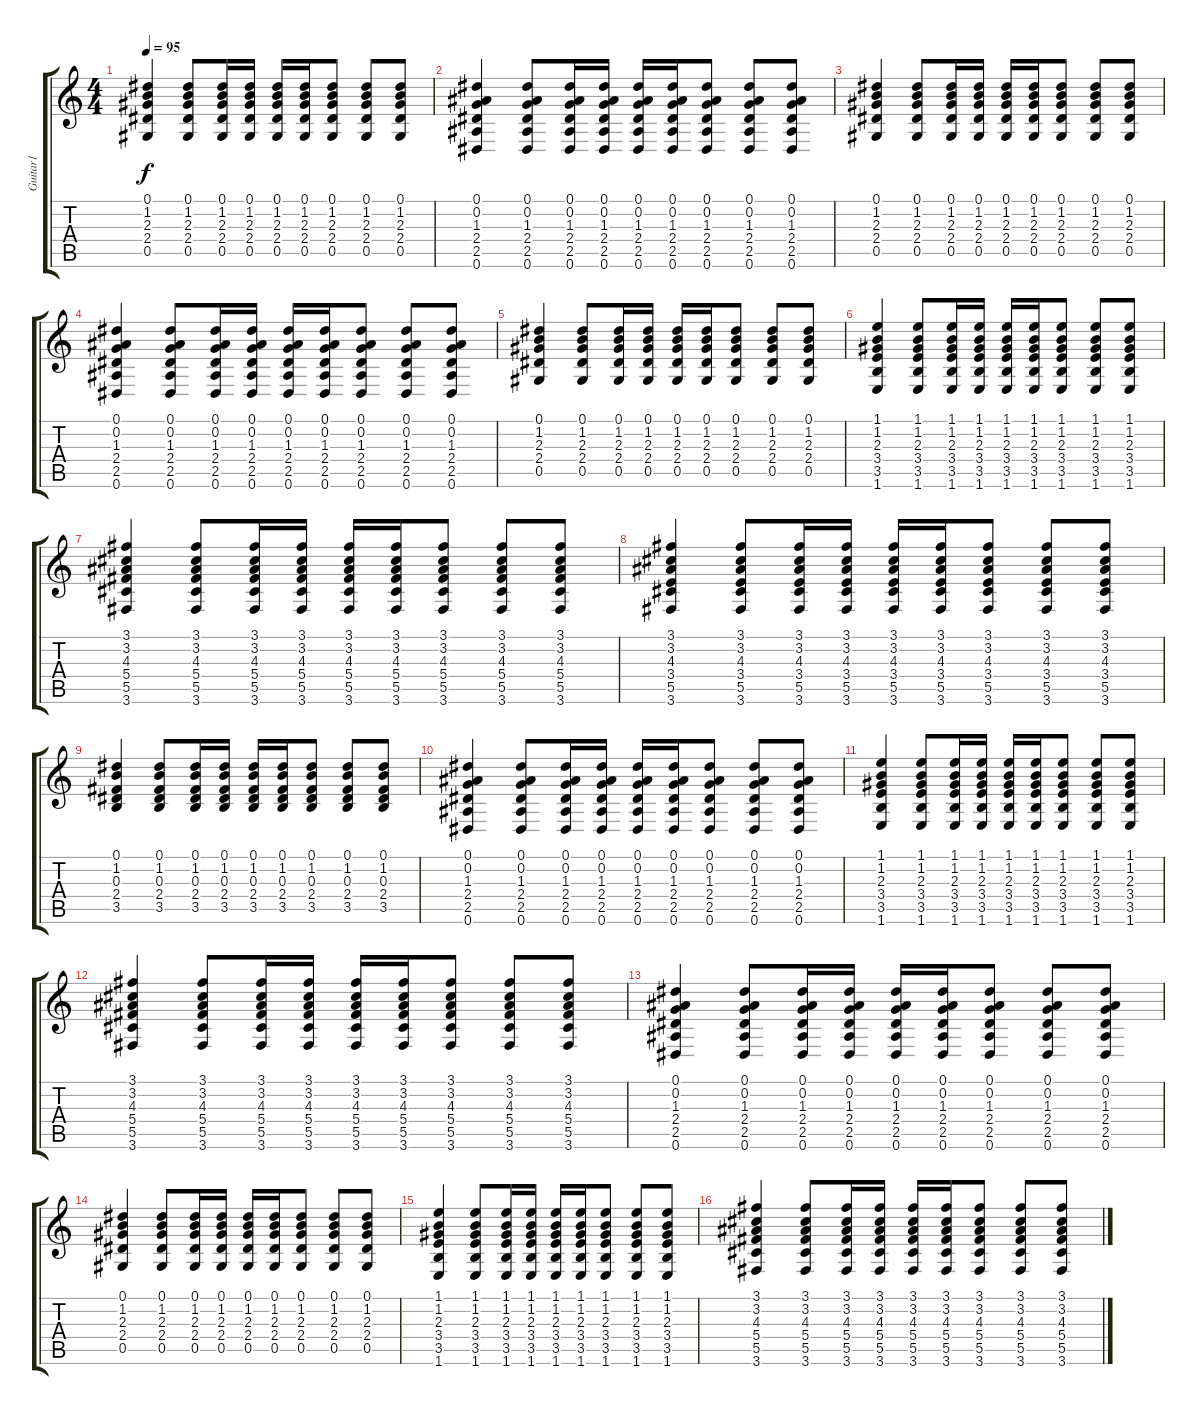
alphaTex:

\track ("Guitar1" "Guitar1") {instrument acousticguitarsteel}
\staff {score tabs}
\tuning (Eb4 Bb3 Gb3 Db3 Ab2 Eb2) {hide}
\ts (4 4)
\tempo 95
\clef g2
\ks c
(0.1 1.2 2.3 2.4 0.5).4{dy f} (0.1 1.2 2.3 2.4 0.5).8 (0.1 1.2 2.3 2.4 0.5).16 (0.1 1.2 2.3 2.4 0.5).16 (0.1 1.2 2.3 2.4 0.5).16 (0.1 1.2 2.3 2.4 0.5).16 (0.1 1.2 2.3 2.4 0.5).8 (0.1 1.2 2.3 2.4 0.5).8 (0.1 1.2 2.3 2.4 0.5).8 |
(0.1 0.2 1.3 2.4 2.5 0.6).4 (0.1 0.2 1.3 2.4 2.5 0.6).8 (0.1 0.2 1.3 2.4 2.5 0.6).16 (0.1 0.2 1.3 2.4 2.5 0.6).16 (0.1 0.2 1.3 2.4 2.5 0.6).16 (0.1 0.2 1.3 2.4 2.5 0.6).16 (0.1 0.2 1.3 2.4 2.5 0.6).8 (0.1 0.2 1.3 2.4 2.5 0.6).8 (0.1 0.2 1.3 2.4 2.5 0.6).8 |
(0.1 1.2 2.3 2.4 0.5).4 (0.1 1.2 2.3 2.4 0.5).8 (0.1 1.2 2.3 2.4 0.5).16 (0.1 1.2 2.3 2.4 0.5).16 (0.1 1.2 2.3 2.4 0.5).16 (0.1 1.2 2.3 2.4 0.5).16 (0.1 1.2 2.3 2.4 0.5).8 (0.1 1.2 2.3 2.4 0.5).8 (0.1 1.2 2.3 2.4 0.5).8 |
(0.1 0.2 1.3 2.4 2.5 0.6).4 (0.1 0.2 1.3 2.4 2.5 0.6).8 (0.1 0.2 1.3 2.4 2.5 0.6).16 (0.1 0.2 1.3 2.4 2.5 0.6).16 (0.1 0.2 1.3 2.4 2.5 0.6).16 (0.1 0.2 1.3 2.4 2.5 0.6).16 (0.1 0.2 1.3 2.4 2.5 0.6).8 (0.1 0.2 1.3 2.4 2.5 0.6).8 (0.1 0.2 1.3 2.4 2.5 0.6).8 |
(0.1 1.2 2.3 2.4 0.5).4 (0.1 1.2 2.3 2.4 0.5).8 (0.1 1.2 2.3 2.4 0.5).16 (0.1 1.2 2.3 2.4 0.5).16 (0.1 1.2 2.3 2.4 0.5).16 (0.1 1.2 2.3 2.4 0.5).16 (0.1 1.2 2.3 2.4 0.5).8 (0.1 1.2 2.3 2.4 0.5).8 (0.1 1.2 2.3 2.4 0.5).8 |
(1.1 1.2 2.3 3.4 3.5 1.6).4 (1.1 1.2 2.3 3.4 3.5 1.6).8 (1.1 1.2 2.3 3.4 3.5 1.6).16 (1.1 1.2 2.3 3.4 3.5 1.6).16 (1.1 1.2 2.3 3.4 3.5 1.6).16 (1.1 1.2 2.3 3.4 3.5 1.6).16 (1.1 1.2 2.3 3.4 3.5 1.6).8 (1.1 1.2 2.3 3.4 3.5 1.6).8 (1.1 1.2 2.3 3.4 3.5 1.6).8 |
(3.1 3.2 4.3 5.4 5.5 3.6).4 (3.1 3.2 4.3 5.4 5.5 3.6).8 (3.1 3.2 4.3 5.4 5.5 3.6).16 (3.1 3.2 4.3 5.4 5.5 3.6).16 (3.1 3.2 4.3 5.4 5.5 3.6).16 (3.1 3.2 4.3 5.4 5.5 3.6).16 (3.1 3.2 4.3 5.4 5.5 3.6).8 (3.1 3.2 4.3 5.4 5.5 3.6).8 (3.1 3.2 4.3 5.4 5.5 3.6).8 |
(3.1 3.2 4.3 3.4 5.5 3.6).4 (3.1 3.2 4.3 3.4 5.5 3.6).8 (3.1 3.2 4.3 3.4 5.5 3.6).16 (3.1 3.2 4.3 3.4 5.5 3.6).16 (3.1 3.2 4.3 3.4 5.5 3.6).16 (3.1 3.2 4.3 3.4 5.5 3.6).16 (3.1 3.2 4.3 3.4 5.5 3.6).8 (3.1 3.2 4.3 3.4 5.5 3.6).8 (3.1 3.2 4.3 3.4 5.5 3.6).8 |
(0.1 1.2 0.3 2.4 3.5).4 (0.1 1.2 0.3 2.4 3.5).8 (0.1 1.2 0.3 2.4 3.5).16 (0.1 1.2 0.3 2.4 3.5).16 (0.1 1.2 0.3 2.4 3.5).16 (0.1 1.2 0.3 2.4 3.5).16 (0.1 1.2 0.3 2.4 3.5).8 (0.1 1.2 0.3 2.4 3.5).8 (0.1 1.2 0.3 2.4 3.5).8 |
(0.1 0.2 1.3 2.4 2.5 0.6).4 (0.1 0.2 1.3 2.4 2.5 0.6).8 (0.1 0.2 1.3 2.4 2.5 0.6).16 (0.1 0.2 1.3 2.4 2.5 0.6).16 (0.1 0.2 1.3 2.4 2.5 0.6).16 (0.1 0.2 1.3 2.4 2.5 0.6).16 (0.1 0.2 1.3 2.4 2.5 0.6).8 (0.1 0.2 1.3 2.4 2.5 0.6).8 (0.1 0.2 1.3 2.4 2.5 0.6).8 |
(1.1 1.2 2.3 3.4 3.5 1.6).4 (1.1 1.2 2.3 3.4 3.5 1.6).8 (1.1 1.2 2.3 3.4 3.5 1.6).16 (1.1 1.2 2.3 3.4 3.5 1.6).16 (1.1 1.2 2.3 3.4 3.5 1.6).16 (1.1 1.2 2.3 3.4 3.5 1.6).16 (1.1 1.2 2.3 3.4 3.5 1.6).8 (1.1 1.2 2.3 3.4 3.5 1.6).8 (1.1 1.2 2.3 3.4 3.5 1.6).8 |
(3.1 3.2 4.3 5.4 5.5 3.6).4 (3.1 3.2 4.3 5.4 5.5 3.6).8 (3.1 3.2 4.3 5.4 5.5 3.6).16 (3.1 3.2 4.3 5.4 5.5 3.6).16 (3.1 3.2 4.3 5.4 5.5 3.6).16 (3.1 3.2 4.3 5.4 5.5 3.6).16 (3.1 3.2 4.3 5.4 5.5 3.6).8 (3.1 3.2 4.3 5.4 5.5 3.6).8 (3.1 3.2 4.3 5.4 5.5 3.6).8 |
(0.1 0.2 1.3 2.4 2.5 0.6).4 (0.1 0.2 1.3 2.4 2.5 0.6).8 (0.1 0.2 1.3 2.4 2.5 0.6).16 (0.1 0.2 1.3 2.4 2.5 0.6).16 (0.1 0.2 1.3 2.4 2.5 0.6).16 (0.1 0.2 1.3 2.4 2.5 0.6).16 (0.1 0.2 1.3 2.4 2.5 0.6).8 (0.1 0.2 1.3 2.4 2.5 0.6).8 (0.1 0.2 1.3 2.4 2.5 0.6).8 |
(0.1 1.2 2.3 2.4 0.5).4 (0.1 1.2 2.3 2.4 0.5).8 (0.1 1.2 2.3 2.4 0.5).16 (0.1 1.2 2.3 2.4 0.5).16 (0.1 1.2 2.3 2.4 0.5).16 (0.1 1.2 2.3 2.4 0.5).16 (0.1 1.2 2.3 2.4 0.5).8 (0.1 1.2 2.3 2.4 0.5).8 (0.1 1.2 2.3 2.4 0.5).8 |
(1.1 1.2 2.3 3.4 3.5 1.6).4 (1.1 1.2 2.3 3.4 3.5 1.6).8 (1.1 1.2 2.3 3.4 3.5 1.6).16 (1.1 1.2 2.3 3.4 3.5 1.6).16 (1.1 1.2 2.3 3.4 3.5 1.6).16 (1.1 1.2 2.3 3.4 3.5 1.6).16 (1.1 1.2 2.3 3.4 3.5 1.6).8 (1.1 1.2 2.3 3.4 3.5 1.6).8 (1.1 1.2 2.3 3.4 3.5 1.6).8 |
(3.1 3.2 4.3 5.4 5.5 3.6).4 (3.1 3.2 4.3 5.4 5.5 3.6).8 (3.1 3.2 4.3 5.4 5.5 3.6).16 (3.1 3.2 4.3 5.4 5.5 3.6).16 (3.1 3.2 4.3 5.4 5.5 3.6).16 (3.1 3.2 4.3 5.4 5.5 3.6).16 (3.1 3.2 4.3 5.4 5.5 3.6).8 (3.1 3.2 4.3 5.4 5.5 3.6).8 (3.1 3.2 4.3 5.4 5.5 3.6).8
